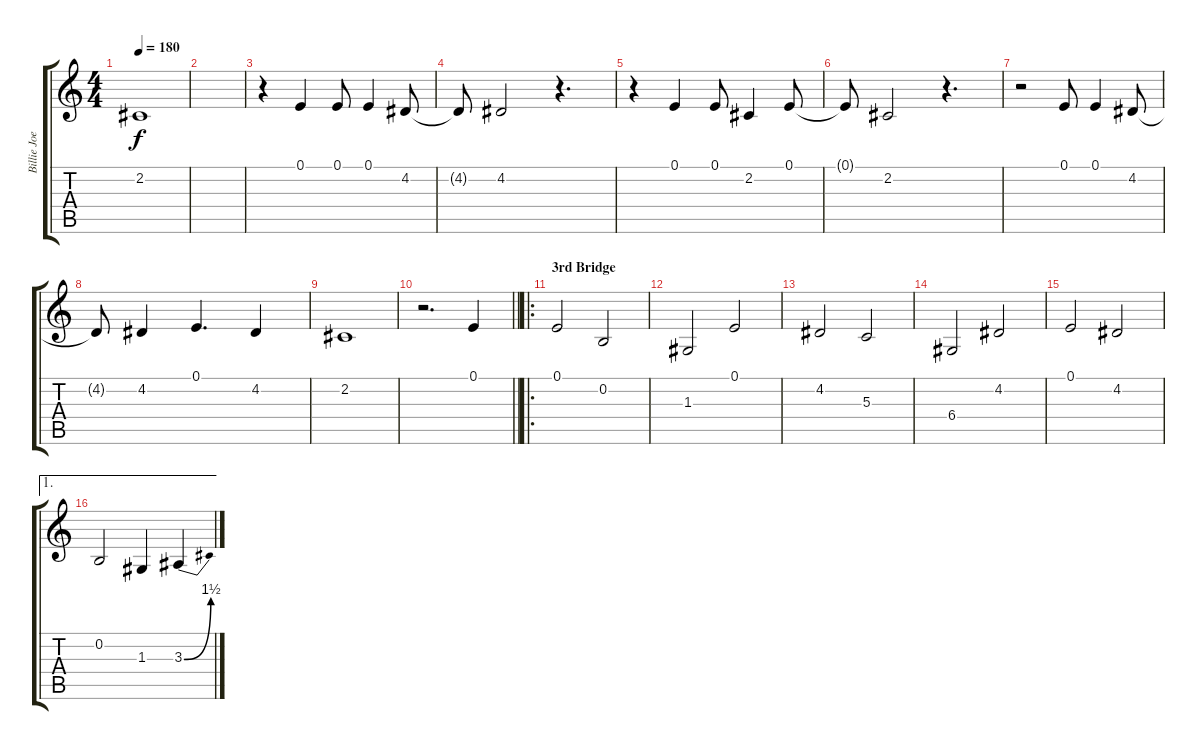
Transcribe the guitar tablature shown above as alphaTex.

\track ("Billie Joe Armstrong (Vocals)" "Billie Joe") {instrument sopranosax}
\staff {score tabs}
\tuning (E4 B3 G3 D3 A2 E2) {hide}
\ts (4 4)
\tempo 180
\clef g2
\ks c
2.2.1{dy f} |
|
r.4 0.1.4 0.1.8 0.1.4 4.2.8 |
4.2{t}.8 4.2.2 r.4{d} |
r.4 0.1.4 0.1.8 2.2.4 0.1.8 |
0.1{t}.8 2.2.2 r.4{d} |
r.2 0.1.8 0.1.4 4.2.8 |
4.2{t}.8 4.2.4 0.1.4{d} 4.2.4 |
2.2.1 |
\barLineRight lightlight
r.2{d} 0.1.4 |
\ro
\section ("" "3rd Bridge")
0.1.2 0.2.2 |
1.3.2 0.1.2 |
4.2.2 5.3.2 |
6.4.2 4.2.2 |
0.1.2 4.2.2 |
\ae 1
0.2.2 1.3.4 3.3{be (bend 0 0 60 6)}.4
